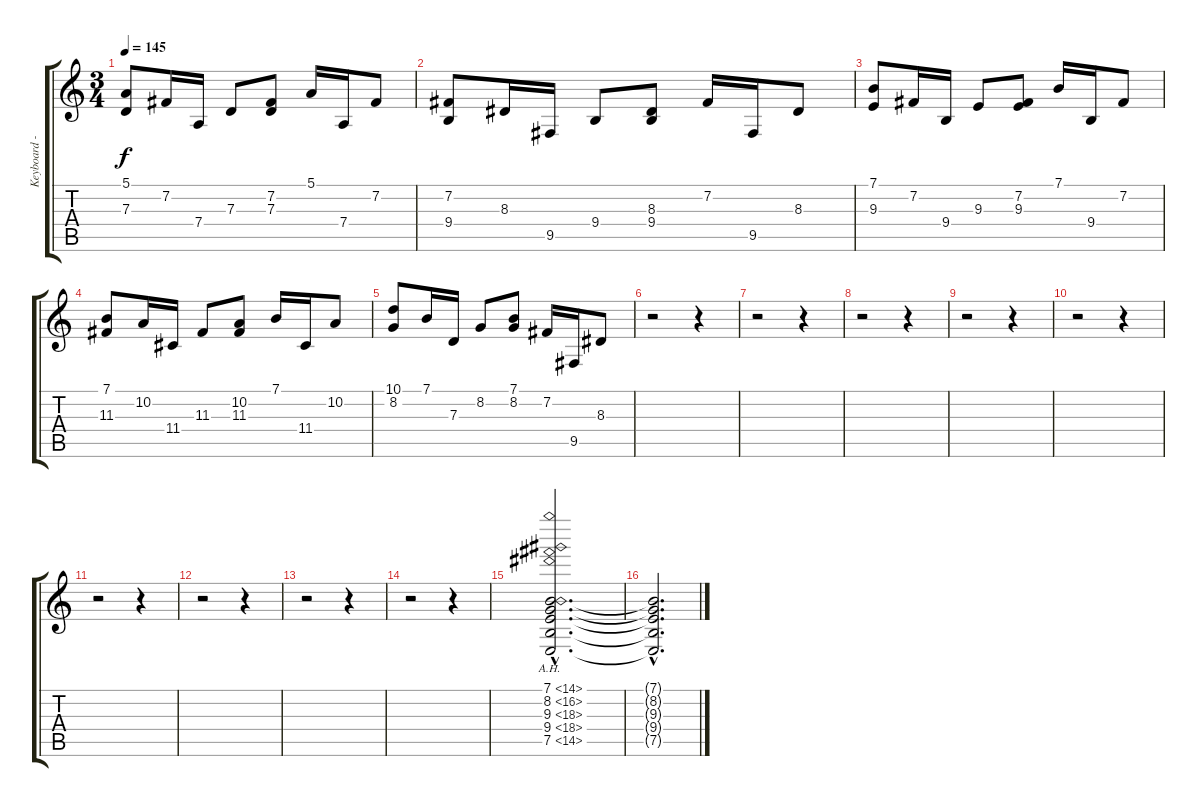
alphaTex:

\track ("Keyboard - Pad 8 (Sweep)" "Keyboard -") {instrument pad8sweep}
\staff {score tabs}
\tuning (E4 B3 G3 D3 A2 E2) {hide}
\ts (3 4)
\tempo 145
\clef g2
\ks c
(5.1 7.3).8{dy f} 7.2.16 7.4.16 7.3.8 (7.2 7.3).8 5.1.16 7.4.16 7.2.8 |
(7.2 9.4).8 8.3.16 9.5.16 9.4.8 (8.3 9.4).8 7.2.16 9.5.16 8.3.8 |
(7.1 9.3).8 7.2.16 9.4.16 9.3.8 (7.2 9.3).8 7.1.16 9.4.16 7.2.8 |
(7.1 11.3).8 10.2.16 11.4.16 11.3.8 (10.2 11.3).8 7.1.16 11.4.16 10.2.8 |
(10.1 8.2).8 7.1.16 7.3.16 8.2.8 (7.1 8.2).8 7.2.16 9.5.16 8.3.8 |
r.2 r.4 |
r.2 r.4 |
r.2 r.4 |
r.2 r.4 |
r.2 r.4 |
r.2 r.4 |
r.2 r.4 |
r.2 r.4 |
r.2 r.4 |
(7.1{ah 7 hac} 8.2{ah 8 hac} 9.3{ah 9 hac} 9.4{ah 9 hac} 7.5{ah 7 hac}).2{d} |
(7.1{hac t} 8.2{hac t} 9.3{hac t} 9.4{hac t} 7.5{hac t}).2{d}
